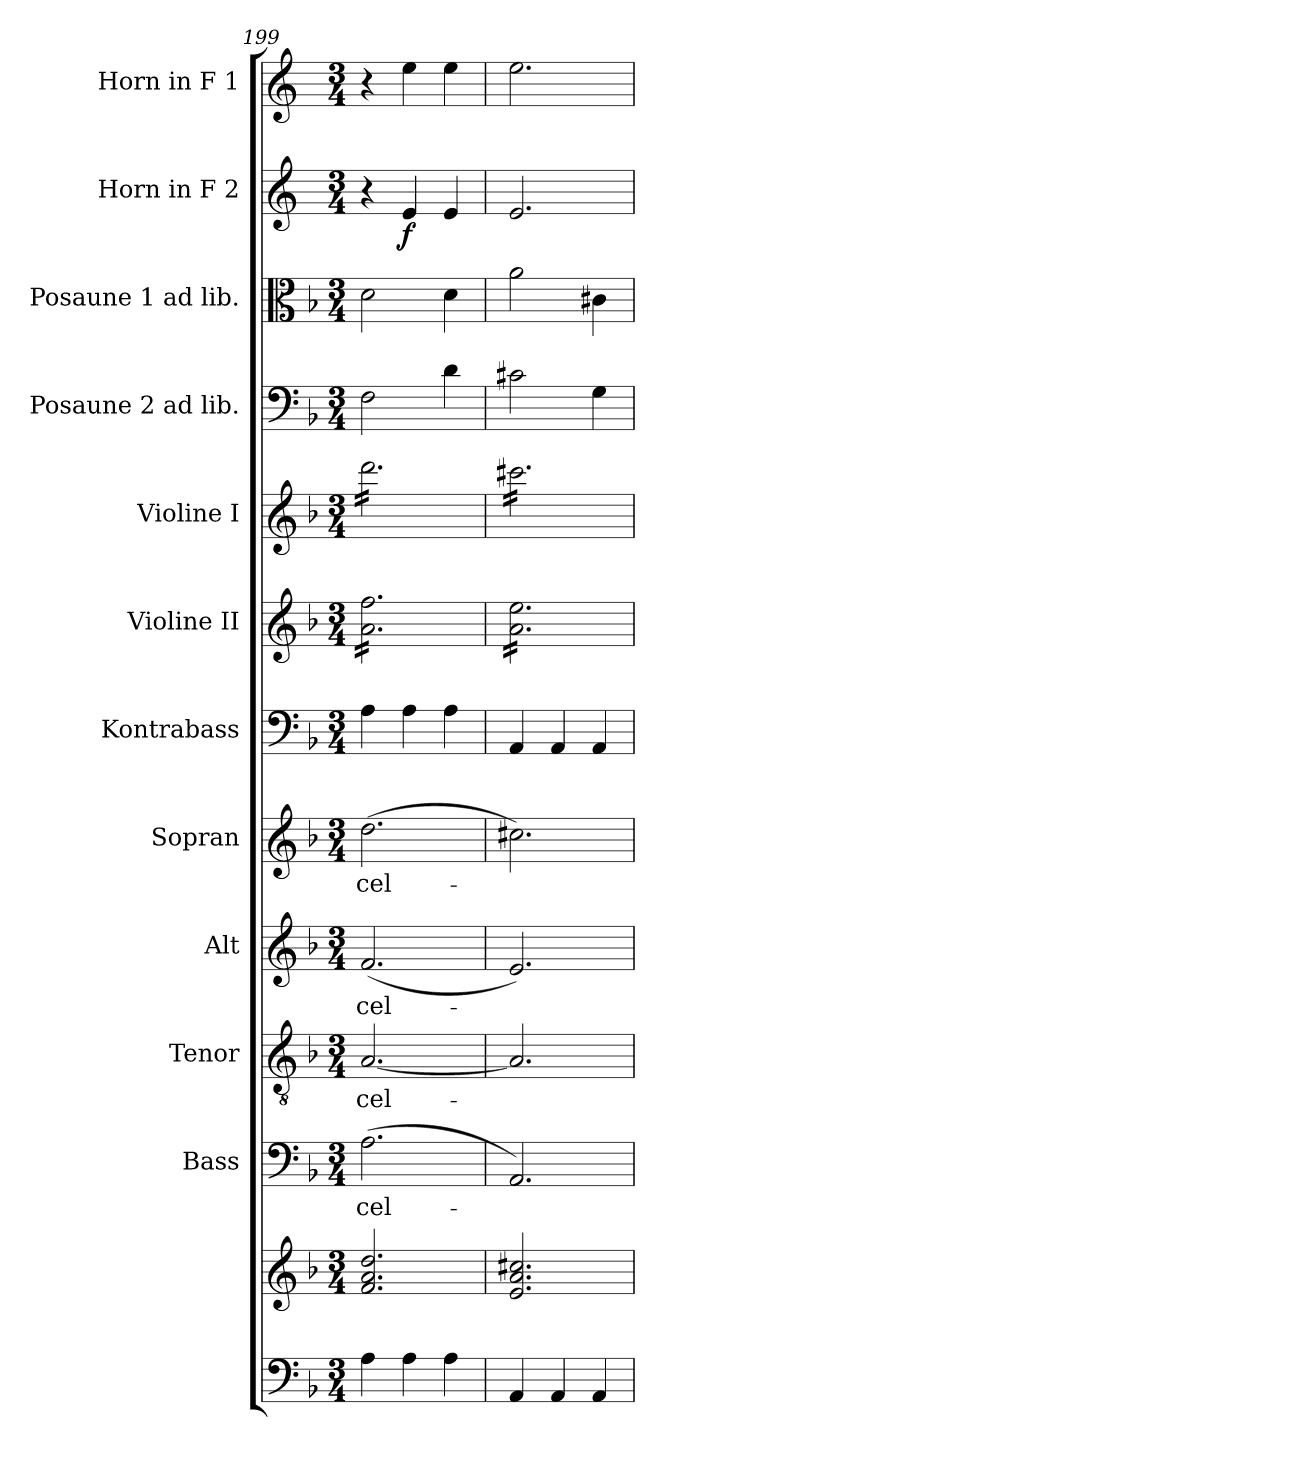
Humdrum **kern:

**kern	**kern	**kern	**text	**kern	**text	**kern	**text	**kern	**text	**kern	**kern	**kern	**kern	**kern	**kern	**dynam	**kern
*part12	*part12	*part11	*part11	*part10	*part10	*part9	*part9	*part8	*part8	*part7	*part6	*part5	*part4	*part3	*part2	*part2	*part1
*staff13	*staff12	*staff11	*staff11	*staff10	*staff10	*staff9	*staff9	*staff8	*staff8	*staff7	*staff6	*staff5	*staff4	*staff3	*staff2	*staff2	*staff1
*	*	*I"Bass	*	*I"Tenor	*	*I"Alt	*	*I"Sopran	*	*I"Kontrabass	*I"Violine II	*I"Violine I	*I"Posaune 2 ad lib.	*I"Posaune 1 ad lib.	*I"Horn in F 2	*	*I"Horn in F 1
*	*	*I'B.	*	*I'T.	*	*I'A.	*	*I'S.	*	*I'Kb.	*I'Vl. II	*I'Vl. I	*I'Pos. 2	*I'Pos. 1	*I'Hrn. F 2	*	*I'Hrn. F 1
*clefF4	*clefG2	*clefF4	*	*clefGv2	*	*clefG2	*	*clefG2	*	*clefF4	*clefG2	*clefG2	*clefF4	*clefC3	*clefG2	*	*clefG2
*	*	*	*	*	*	*	*	*	*	*ITrd7c12	*	*	*	*	*ITrd4c7	*	*ITrd4c7
*k[b-]	*k[b-]	*k[b-]	*	*k[b-]	*	*k[b-]	*	*k[b-]	*	*k[b-]	*k[b-]	*k[b-]	*k[b-]	*k[b-]	*k[b-]	*	*k[b-]
*F:	*F:	*F:	*	*F:	*	*F:	*	*F:	*	*F:	*F:	*F:	*F:	*F:	*F:	*	*F:
*M3/4	*M3/4	*M3/4	*	*M3/4	*	*M3/4	*	*M3/4	*	*M3/4	*M3/4	*M3/4	*M3/4	*M3/4	*M3/4	*	*M3/4
=199	=199	=199	=199	=199	=199	=199	=199	=199	=199	=199	=199	=199	=199	=199	=199	=199	=199
!	!	!	!LO:LY:b	!	!LO:LY:b	!	!LO:LY:b	!	!LO:LY:b	!	!	!	!	!	!	!	!
*	*	*	*	*	*	*	*	*	*	*	*tremolo	*	*	*	*	*	*
*	*	*	*	*	*	*	*	*	*	*	*	*tremolo	*	*	*	*	*
4A\	2.f/ 2.a/ 2.dd/	(>2.A\	-cel-	[2.A/	-cel-	(<2.f/	-cel-	(>2.dd\	-cel-	4AA\	16a\ 16ff\LL	16ddd\LL	2F\	2d\	4r	.	4r
.	.	.	.	.	.	.	.	.	.	.	16a\ 16ff\	16ddd\	.	.	.	.	.
.	.	.	.	.	.	.	.	.	.	.	16a\ 16ff\	16ddd\	.	.	.	.	.
.	.	.	.	.	.	.	.	.	.	.	16a\ 16ff\	16ddd\	.	.	.	.	.
!	!	!	!	!	!	!	!	!	!	!	!	!	!	!	!	!LO:DY:b	!
4A\	.	.	.	.	.	.	.	.	.	4AA\	16a\ 16ff\	16ddd\	.	.	4A/	f	4a\
.	.	.	.	.	.	.	.	.	.	.	16a\ 16ff\	16ddd\	.	.	.	.	.
.	.	.	.	.	.	.	.	.	.	.	16a\ 16ff\	16ddd\	.	.	.	.	.
.	.	.	.	.	.	.	.	.	.	.	16a\ 16ff\	16ddd\	.	.	.	.	.
4A\	.	.	.	.	.	.	.	.	.	4AA\	16a\ 16ff\	16ddd\	4d\	4d\	4A/	.	4a\
.	.	.	.	.	.	.	.	.	.	.	16a\ 16ff\	16ddd\	.	.	.	.	.
.	.	.	.	.	.	.	.	.	.	.	16a\ 16ff\	16ddd\	.	.	.	.	.
.	.	.	.	.	.	.	.	.	.	.	16a\ 16ff\JJ	16ddd\JJ	.	.	.	.	.
=200	=200	=200	=200	=200	=200	=200	=200	=200	=200	=200	=200	=200	=200	=200	=200	=200	=200
4AA/	2.e/ 2.a/ 2.cc#X/	2.AA/)	.	2.A/]	.	2.e/)	.	2.cc#X\)	.	4AAA/	16a\ 16ee\LL	16ccc#X\LL	2c#X\	2a\	2.A/	.	2.a\
.	.	.	.	.	.	.	.	.	.	.	16a\ 16ee\	16ccc#X\	.	.	.	.	.
.	.	.	.	.	.	.	.	.	.	.	16a\ 16ee\	16ccc#X\	.	.	.	.	.
.	.	.	.	.	.	.	.	.	.	.	16a\ 16ee\	16ccc#X\	.	.	.	.	.
4AA/	.	.	.	.	.	.	.	.	.	4AAA/	16a\ 16ee\	16ccc#X\	.	.	.	.	.
.	.	.	.	.	.	.	.	.	.	.	16a\ 16ee\	16ccc#X\	.	.	.	.	.
.	.	.	.	.	.	.	.	.	.	.	16a\ 16ee\	16ccc#X\	.	.	.	.	.
.	.	.	.	.	.	.	.	.	.	.	16a\ 16ee\	16ccc#X\	.	.	.	.	.
4AA/	.	.	.	.	.	.	.	.	.	4AAA/	16a\ 16ee\	16ccc#X\	4G\	4c#X\	.	.	.
.	.	.	.	.	.	.	.	.	.	.	16a\ 16ee\	16ccc#X\	.	.	.	.	.
.	.	.	.	.	.	.	.	.	.	.	16a\ 16ee\	16ccc#X\	.	.	.	.	.
.	.	.	.	.	.	.	.	.	.	.	16a\ 16ee\JJ	16ccc#X\JJ	.	.	.	.	.
*	*	*	*	*	*	*	*	*	*	*	*	*Xtremolo	*	*	*	*	*
*	*	*	*	*	*	*	*	*	*	*	*Xtremolo	*	*	*	*	*	*
=	=	=	=	=	=	=	=	=	=	=	=	=	=	=	=	=	=
*-	*-	*-	*-	*-	*-	*-	*-	*-	*-	*-	*-	*-	*-	*-	*-	*-	*-
